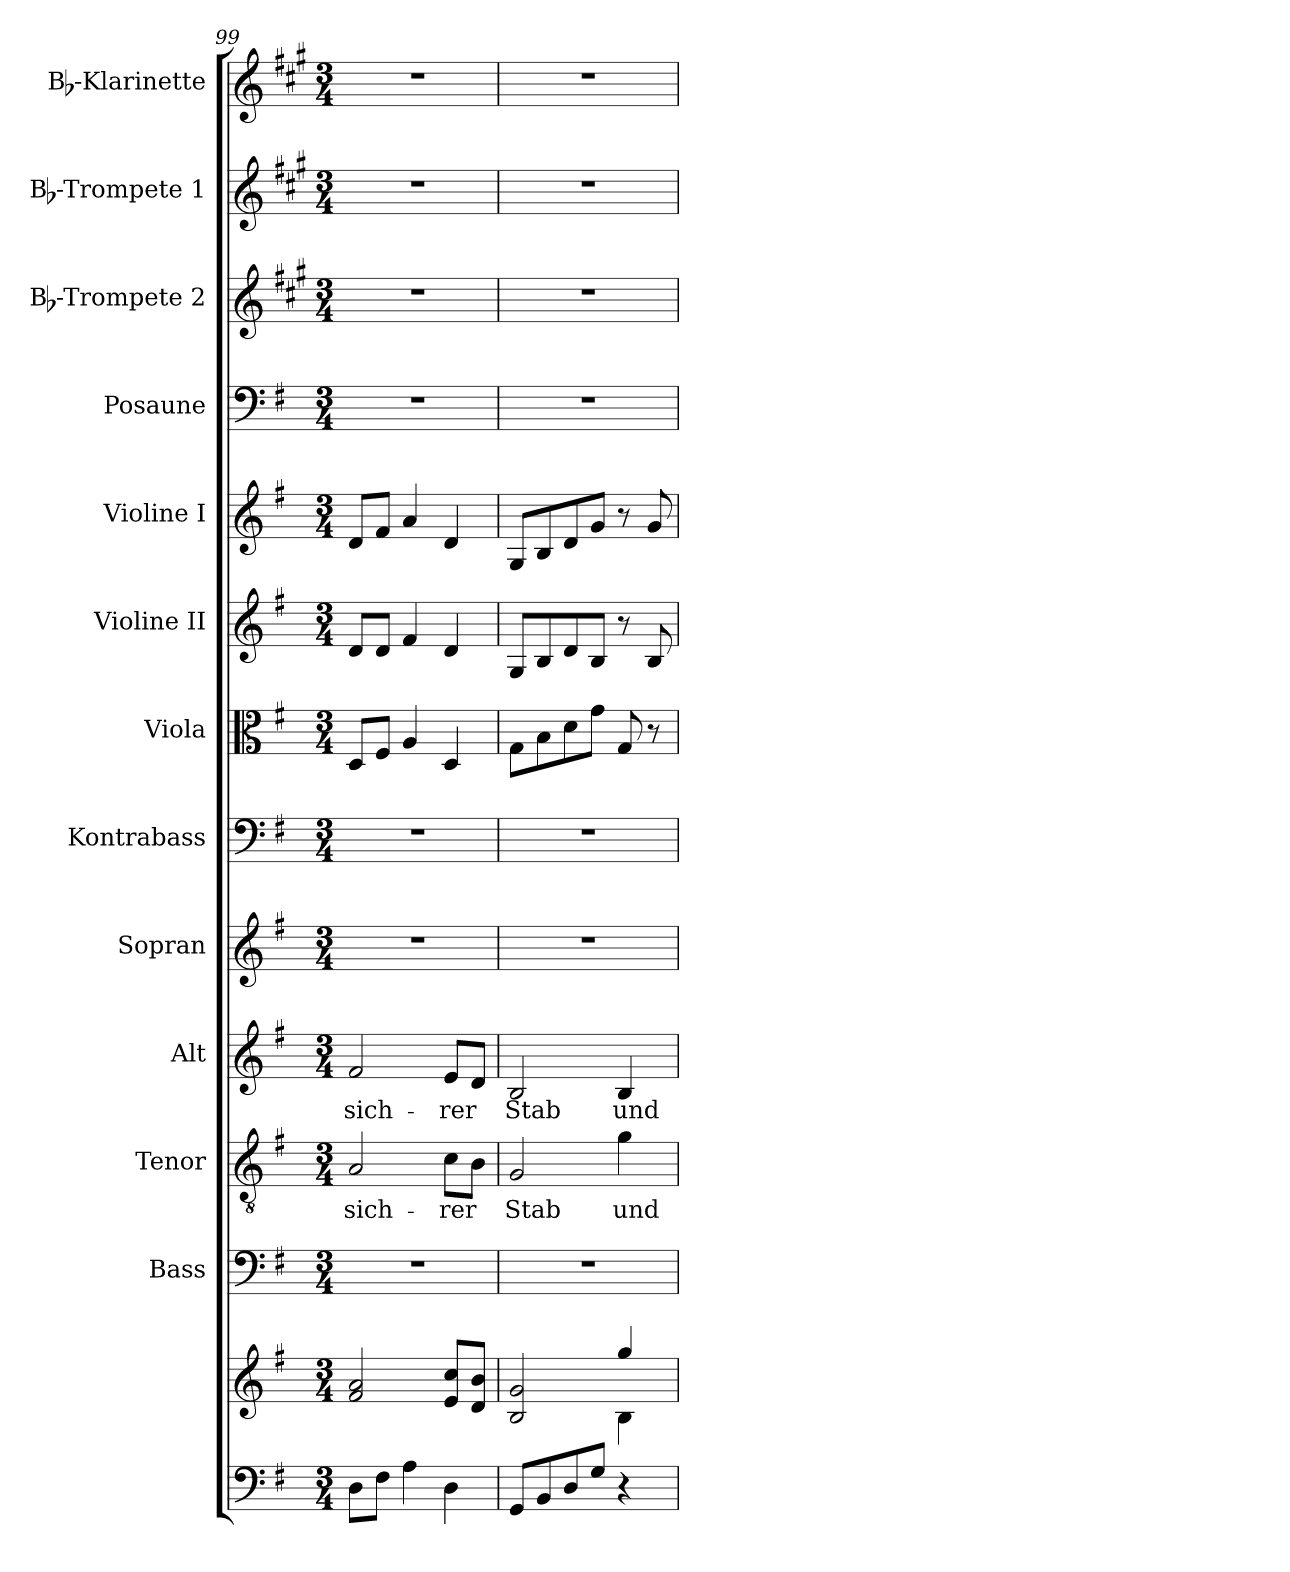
**kern	**kern	**kern	**kern	**text	**kern	**text	**kern	**kern	**kern	**kern	**kern	**kern	**kern	**kern	**kern
*part13	*part13	*part12	*part11	*part11	*part10	*part10	*part9	*part8	*part7	*part6	*part5	*part4	*part3	*part2	*part1
*staff14	*staff13	*staff12	*staff11	*staff11	*staff10	*staff10	*staff9	*staff8	*staff7	*staff6	*staff5	*staff4	*staff3	*staff2	*staff1
*	*	*I"Bass	*I"Tenor	*	*I"Alt	*	*I"Sopran	*I"Kontrabass	*I"Viola	*I"Violine II	*I"Violine I	*I"Posaune	*I"Bb-Trompete 2	*I"Bb-Trompete 1	*I"Bb-Klarinette
*	*	*I'B.	*I'T.	*	*I'A.	*	*I'S.	*I'Kb.	*I'Vla.	*I'Vl. II	*I'Vl. I	*I'Pos.	*I'Bb Trp. 2	*I'Bb Trp. 1	*I'Bb Kl.
*clefF4	*clefG2	*clefF4	*clefGv2	*	*clefG2	*	*clefG2	*clefF4	*clefC3	*clefG2	*clefG2	*clefF4	*clefG2	*clefG2	*clefG2
*	*	*	*	*	*	*	*	*ITrd7c12	*	*	*	*	*ITrd1c2	*ITrd1c2	*ITrd1c2
*k[f#]	*k[f#]	*k[f#]	*k[f#]	*	*k[f#]	*	*k[f#]	*k[f#]	*k[f#]	*k[f#]	*k[f#]	*k[f#]	*k[f#]	*k[f#]	*k[f#]
*G:	*G:	*G:	*G:	*	*G:	*	*G:	*G:	*G:	*G:	*G:	*G:	*G:	*G:	*G:
*M3/4	*M3/4	*M3/4	*M3/4	*	*M3/4	*	*M3/4	*M3/4	*M3/4	*M3/4	*M3/4	*M3/4	*M3/4	*M3/4	*M3/4
=99	=99	=99	=99	=99	=99	=99	=99	=99	=99	=99	=99	=99	=99	=99	=99
!	!	!	!	!LO:LY:b	!	!LO:LY:b	!	!	!	!	!	!	!	!	!
8D\L	2f#/ 2a/	2.r	2A/	sich-	2f#/	sich-	2.r	2.r	8D/L	8d/L	8d/L	2.r	2.r	2.r	2.r
8F#\J	.	.	.	.	.	.	.	.	8F#/J	8d/J	8f#/J	.	.	.	.
4A\	.	.	.	.	.	.	.	.	4A/	4f#/	4a/	.	.	.	.
!	!	!	!	!LO:LY:b	!	!LO:LY:b	!	!	!	!	!	!	!	!	!
4D\	8e/ 8cc/L	.	8c\L	-rer	8e/L	-rer	.	.	4D/	4d/	4d/	.	.	.	.
.	8d/ 8b/J	.	8B\J	.	8d/J	.	.	.	.	.	.	.	.	.	.
=100	=100	=100	=100	=100	=100	=100	=100	=100	=100	=100	=100	=100	=100	=100	=100
*	*^	*	*	*	*	*	*	*	*	*	*	*	*	*	*
!	!	!	!	!	!LO:LY:b	!	!LO:LY:b	!	!	!	!	!	!	!	!	!
8GG/L	2B/ 2g/	2ryy	2.r	2G/	Stab	2B/	Stab	2.r	2.r	8G\L	8G/L	8G/L	2.r	2.r	2.r	2.r
8BB/	.	.	.	.	.	.	.	.	.	8B\	8B/	8B/	.	.	.	.
8D/	.	.	.	.	.	.	.	.	.	8d\	8d/	8d/	.	.	.	.
8G/J	.	.	.	.	.	.	.	.	.	8g\J	8B/J	8g/J	.	.	.	.
!	!	!	!	!	!LO:LY:b	!	!LO:LY:b	!	!	!	!	!	!	!	!	!
4r	4gg/	4B\	.	4g\	und	4B/	und	.	.	8G/	8r	8r	.	.	.	.
.	.	.	.	.	.	.	.	.	.	8r	8B/	8g/	.	.	.	.
*	*v	*v	*	*	*	*	*	*	*	*	*	*	*	*	*	*
=	=	=	=	=	=	=	=	=	=	=	=	=	=	=	=
*-	*-	*-	*-	*-	*-	*-	*-	*-	*-	*-	*-	*-	*-	*-	*-
